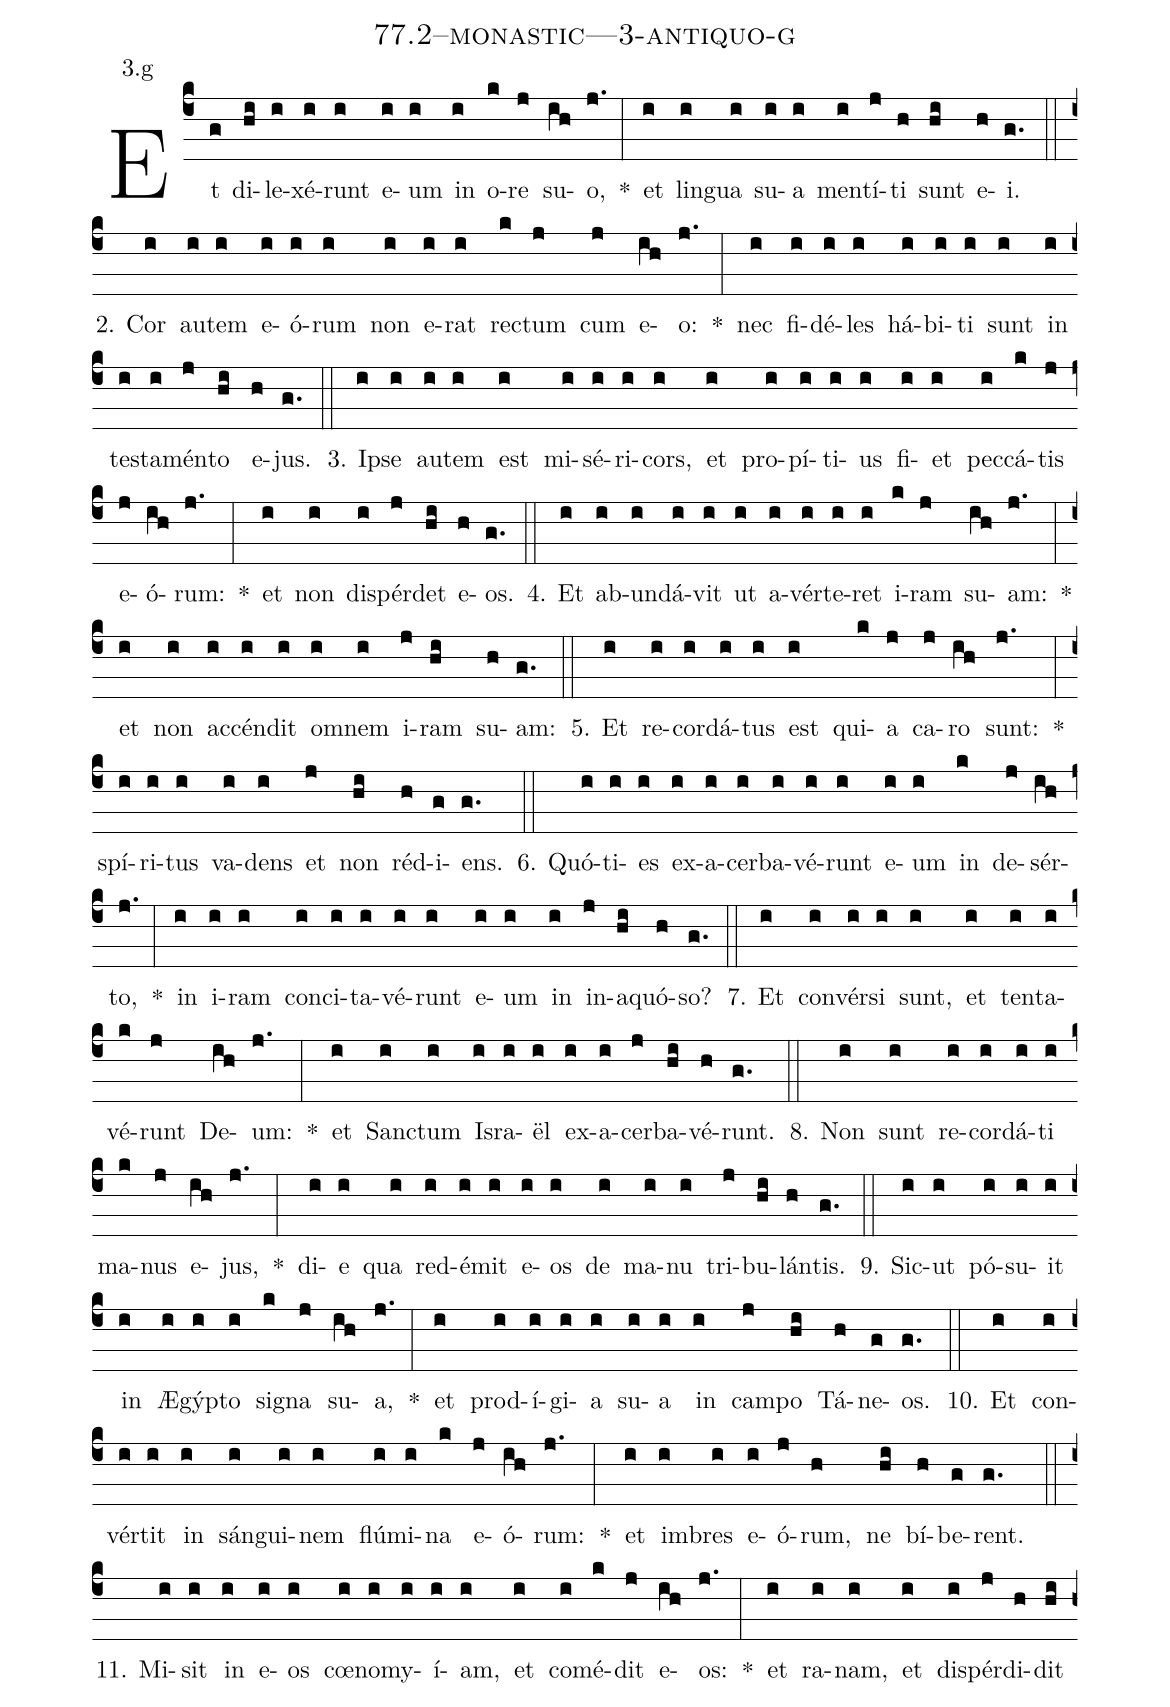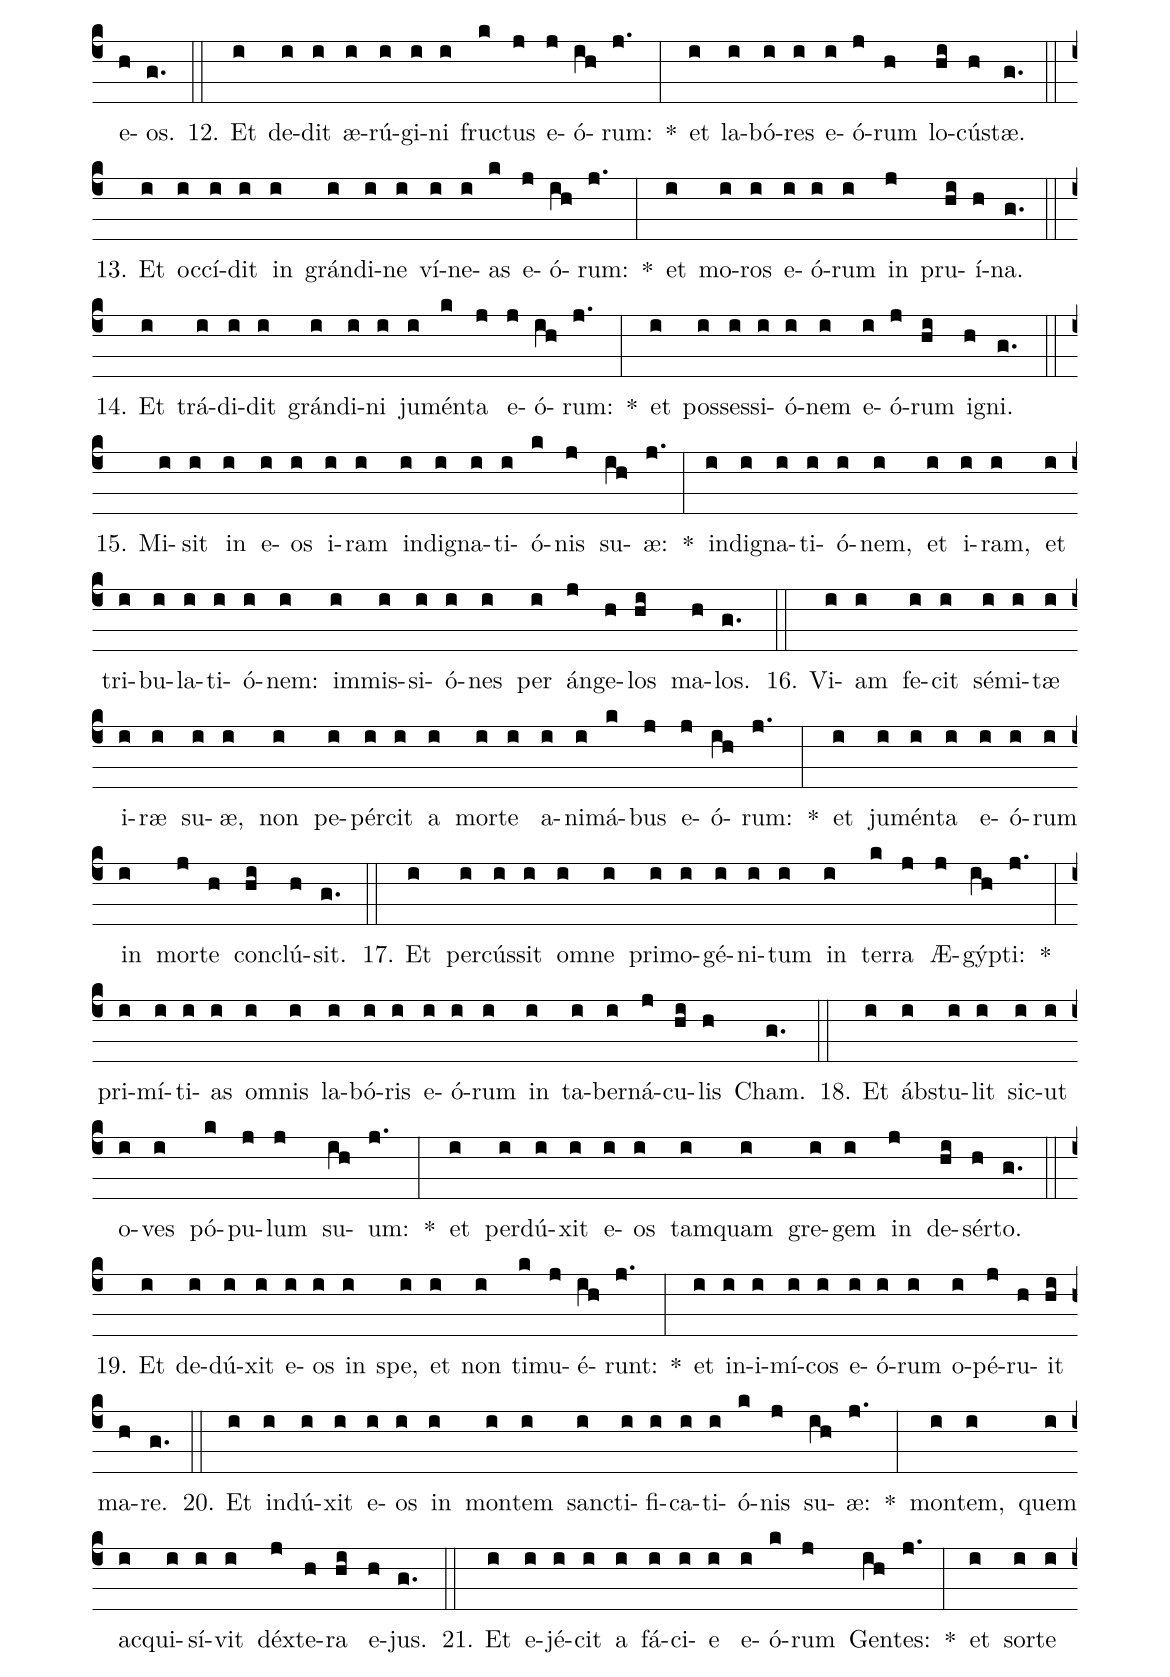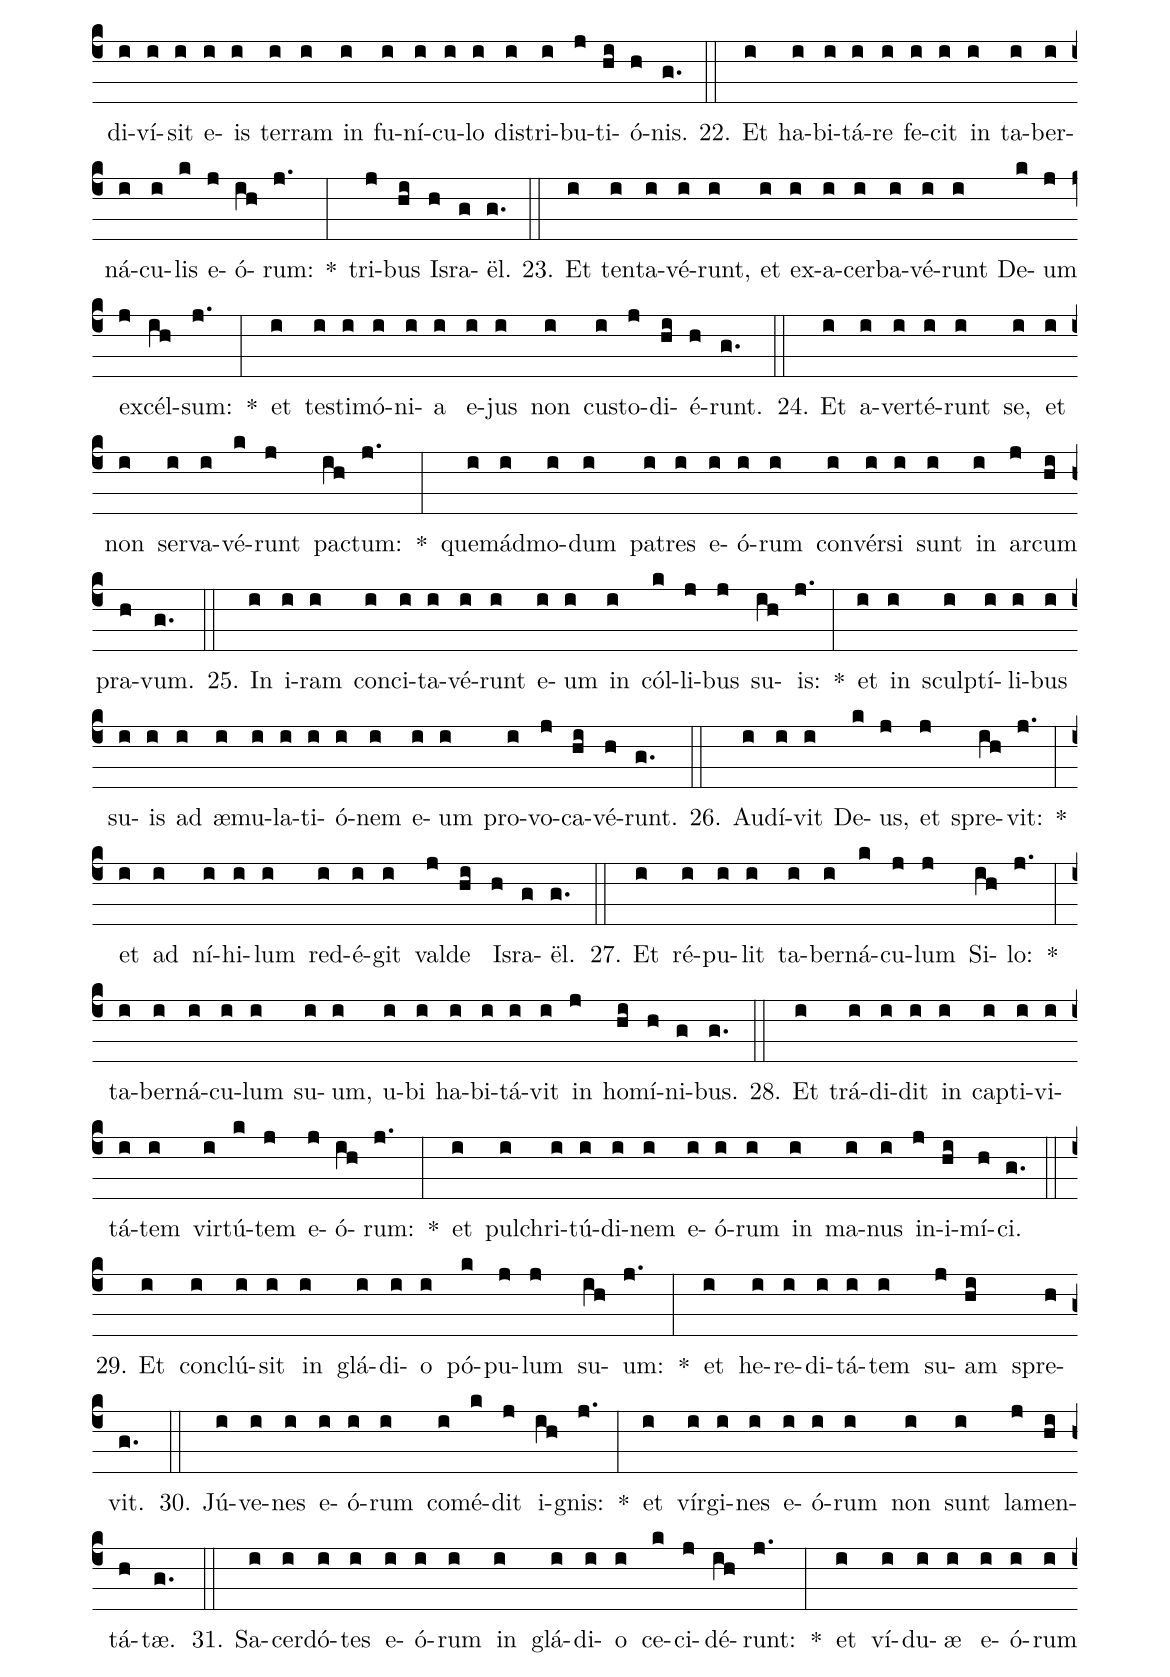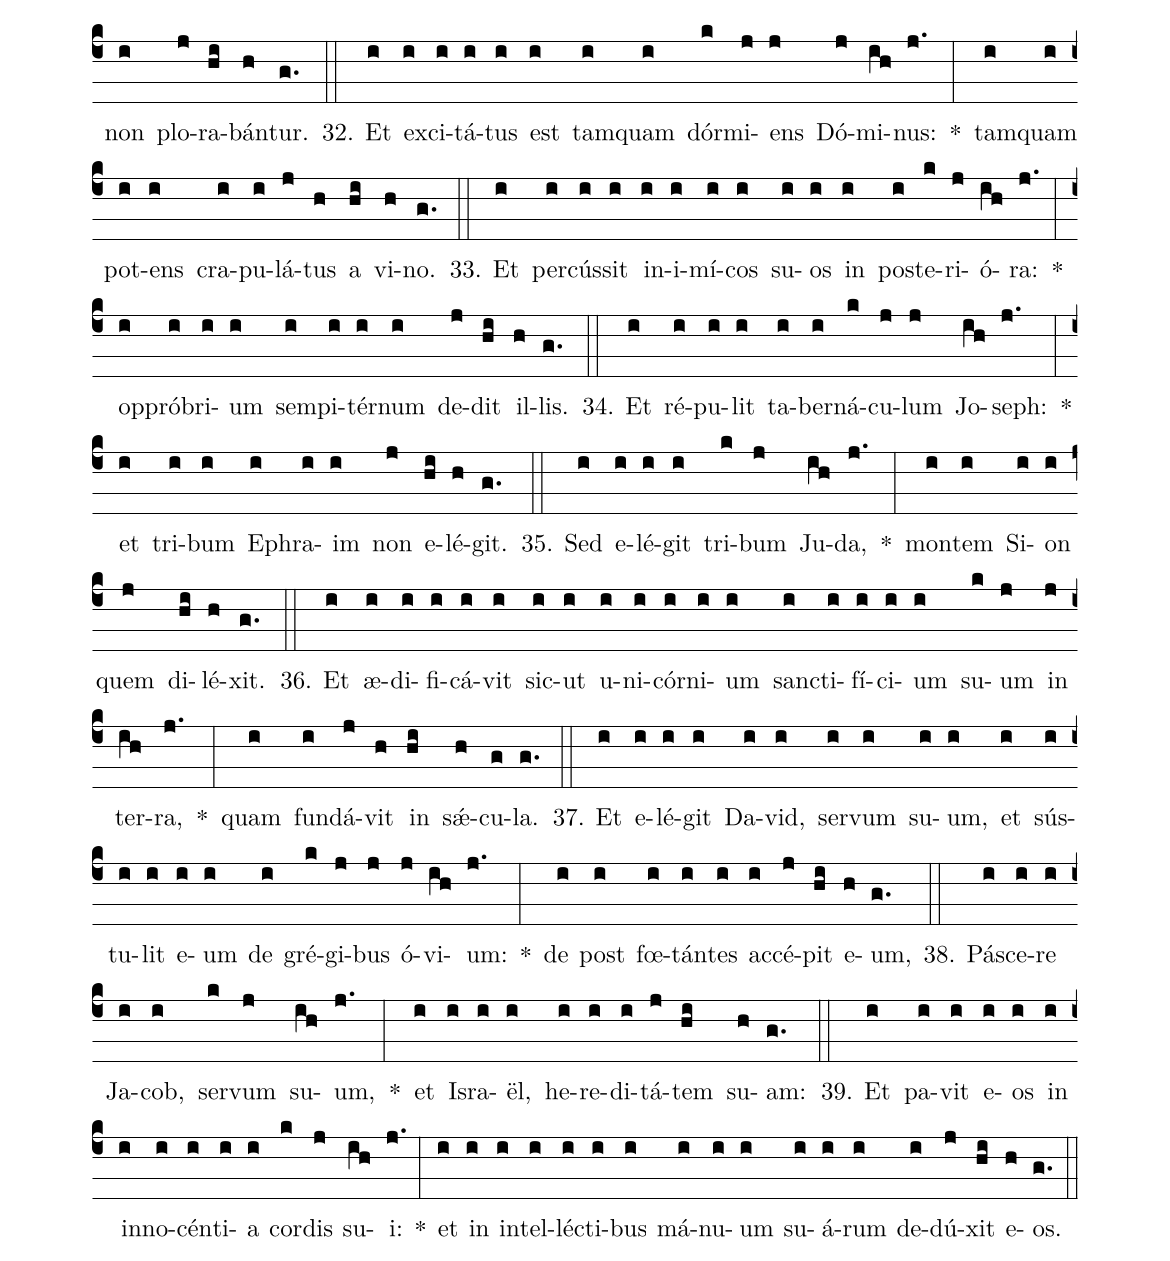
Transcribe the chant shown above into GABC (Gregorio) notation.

name: 77.2--monastic---3-antiquo-g;
annotation: 3.g;
%%
(c4)Et(g) di(hi)le(i)xé(i)runt(i) e(i)um(i) in(i) o(k)re(j) su(ih)o,(j.) *(:) et(i) lin(i)gua(i) su(i)a(i) men(i)tí(j)ti(h) sunt(hi) e(h)i.(g.) (::)
2. Cor(i) au(i)tem(i) e(i)ó(i)rum(i) non(i) e(i)rat(i) rec(k)tum(j) cum(j) e(ih)o:(j.) *(:) nec(i) fi(i)dé(i)les(i) há(i)bi(i)ti(i) sunt(i) in(i) tes(i)ta(i)mén(j)to(hi) e(h)jus.(g.) (::)
3. Ip(i)se(i) au(i)tem(i) est(i) mi(i)sé(i)ri(i)cors,(i) et(i) pro(i)pí(i)ti(i)us(i) fi(i)et(i) pec(i)cá(k)tis(j) e(j)ó(ih)rum:(j.) *(:) et(i) non(i) dis(i)pér(j)det(hi) e(h)os.(g.) (::)
4. Et(i) ab(i)un(i)dá(i)vit(i) ut(i) a(i)vér(i)te(i)ret(i) i(k)ram(j) su(ih)am:(j.) *(:) et(i) non(i) ac(i)cén(i)dit(i) om(i)nem(i) i(j)ram(hi) su(h)am:(g.) (::)
5. Et(i) re(i)cor(i)dá(i)tus(i) est(i) qui(k)a(j) ca(j)ro(ih) sunt:(j.) *(:) spí(i)ri(i)tus(i) va(i)dens(i) et(j) non(hi) réd(h)i(g)ens.(g.) (::)
6. Quó(i)ti(i)es(i) ex(i)a(i)cer(i)ba(i)vé(i)runt(i) e(i)um(i) in(k) de(j)sér(ih)to,(j.) *(:) in(i) i(i)ram(i) con(i)ci(i)ta(i)vé(i)runt(i) e(i)um(i) in(i) in(j)a(hi)quó(h)so?(g.) (::)
7. Et(i) con(i)vér(i)si(i) sunt,(i) et(i) ten(i)ta(i)vé(k)runt(j) De(ih)um:(j.) *(:) et(i) Sanc(i)tum(i) Is(i)ra(i)ël(i) ex(i)a(i)cer(j)ba(hi)vé(h)runt.(g.) (::)
8. Non(i) sunt(i) re(i)cor(i)dá(i)ti(i) ma(k)nus(j) e(ih)jus,(j.) *(:) di(i)e(i) qua(i) red(i)é(i)mit(i) e(i)os(i) de(i) ma(i)nu(i) tri(j)bu(hi)lán(h)tis.(g.) (::)
9. Sic(i)ut(i) pó(i)su(i)it(i) in(i) Æ(i)gýp(i)to(i) si(k)gna(j) su(ih)a,(j.) *(:) et(i) prod(i)í(i)gi(i)a(i) su(i)a(i) in(i) cam(j)po(hi) Tá(h)ne(g)os.(g.) (::)
10. Et(i) con(i)vér(i)tit(i) in(i) sán(i)gui(i)nem(i) flú(i)mi(i)na(k) e(j)ó(ih)rum:(j.) *(:) et(i) im(i)bres(i) e(i)ó(j)rum,(h) ne(hi) bí(h)be(g)rent.(g.) (::)
11. Mi(i)sit(i) in(i) e(i)os(i) cœ(i)no(i)my(i)í(i)am,(i) et(i) com(i)é(k)dit(j) e(ih)os:(j.) *(:) et(i) ra(i)nam,(i) et(i) dis(i)pér(j)di(h)dit(hi) e(h)os.(g.) (::)
12. Et(i) de(i)dit(i) æ(i)rú(i)gi(i)ni(i) fruc(k)tus(j) e(j)ó(ih)rum:(j.) *(:) et(i) la(i)bó(i)res(i) e(i)ó(j)rum(h) lo(hi)cús(h)tæ.(g.) (::)
13. Et(i) oc(i)cí(i)dit(i) in(i) grán(i)di(i)ne(i) ví(i)ne(i)as(k) e(j)ó(ih)rum:(j.) *(:) et(i) mo(i)ros(i) e(i)ó(i)rum(i) in(j) pru(hi)í(h)na.(g.) (::)
14. Et(i) trá(i)di(i)dit(i) grán(i)di(i)ni(i) ju(i)mén(k)ta(j) e(j)ó(ih)rum:(j.) *(:) et(i) pos(i)ses(i)si(i)ó(i)nem(i) e(i)ó(j)rum(hi) i(h)gni.(g.) (::)
15. Mi(i)sit(i) in(i) e(i)os(i) i(i)ram(i) in(i)di(i)gna(i)ti(i)ó(k)nis(j) su(ih)æ:(j.) *(:) in(i)di(i)gna(i)ti(i)ó(i)nem,(i) et(i) i(i)ram,(i) et(i) tri(i)bu(i)la(i)ti(i)ó(i)nem:(i) im(i)mis(i)si(i)ó(i)nes(i) per(i) án(j)ge(h)los(hi) ma(h)los.(g.) (::)
16. Vi(i)am(i) fe(i)cit(i) sé(i)mi(i)tæ(i) i(i)ræ(i) su(i)æ,(i) non(i) pe(i)pér(i)cit(i) a(i) mor(i)te(i) a(i)ni(i)má(k)bus(j) e(j)ó(ih)rum:(j.) *(:) et(i) ju(i)mén(i)ta(i) e(i)ó(i)rum(i) in(i) mor(j)te(h) con(hi)clú(h)sit.(g.) (::)
17. Et(i) per(i)cús(i)sit(i) om(i)ne(i) pri(i)mo(i)gé(i)ni(i)tum(i) in(i) ter(k)ra(j) Æ(j)gýp(ih)ti:(j.) *(:) pri(i)mí(i)ti(i)as(i) om(i)nis(i) la(i)bó(i)ris(i) e(i)ó(i)rum(i) in(i) ta(i)ber(i)ná(j)cu(hi)lis(h) Cham.(g.) (::)
18. Et(i) ábs(i)tu(i)lit(i) sic(i)ut(i) o(i)ves(i) pó(k)pu(j)lum(j) su(ih)um:(j.) *(:) et(i) per(i)dú(i)xit(i) e(i)os(i) tam(i)quam(i) gre(i)gem(i) in(j) de(hi)sér(h)to.(g.) (::)
19. Et(i) de(i)dú(i)xit(i) e(i)os(i) in(i) spe,(i) et(i) non(i) ti(k)mu(j)é(ih)runt:(j.) *(:) et(i) in(i)i(i)mí(i)cos(i) e(i)ó(i)rum(i) o(i)pé(j)ru(h)it(hi) ma(h)re.(g.) (::)
20. Et(i) in(i)dú(i)xit(i) e(i)os(i) in(i) mon(i)tem(i) sanc(i)ti(i)fi(i)ca(i)ti(i)ó(k)nis(j) su(ih)æ:(j.) *(:) mon(i)tem,(i) quem(i) ac(i)qui(i)sí(i)vit(i) déx(j)te(h)ra(hi) e(h)jus.(g.) (::)
21. Et(i) e(i)jé(i)cit(i) a(i) fá(i)ci(i)e(i) e(i)ó(k)rum(j) Gen(ih)tes:(j.) *(:) et(i) sor(i)te(i) di(i)ví(i)sit(i) e(i)is(i) ter(i)ram(i) in(i) fu(i)ní(i)cu(i)lo(i) dis(i)tri(i)bu(j)ti(hi)ó(h)nis.(g.) (::)
22. Et(i) ha(i)bi(i)tá(i)re(i) fe(i)cit(i) in(i) ta(i)ber(i)ná(i)cu(i)lis(k) e(j)ó(ih)rum:(j.) *(:) tri(j)bus(hi) Is(h)ra(g)ël.(g.) (::)
23. Et(i) ten(i)ta(i)vé(i)runt,(i) et(i) ex(i)a(i)cer(i)ba(i)vé(i)runt(i) De(k)um(j) ex(j)cél(ih)sum:(j.) *(:) et(i) tes(i)ti(i)mó(i)ni(i)a(i) e(i)jus(i) non(i) cus(i)to(j)di(hi)é(h)runt.(g.) (::)
24. Et(i) a(i)ver(i)té(i)runt(i) se,(i) et(i) non(i) ser(i)va(i)vé(k)runt(j) pac(ih)tum:(j.) *(:) quem(i)ád(i)mo(i)dum(i) pa(i)tres(i) e(i)ó(i)rum(i) con(i)vér(i)si(i) sunt(i) in(i) ar(j)cum(hi) pra(h)vum.(g.) (::)
25. In(i) i(i)ram(i) con(i)ci(i)ta(i)vé(i)runt(i) e(i)um(i) in(i) cól(k)li(j)bus(j) su(ih)is:(j.) *(:) et(i) in(i) sculp(i)tí(i)li(i)bus(i) su(i)is(i) ad(i) æ(i)mu(i)la(i)ti(i)ó(i)nem(i) e(i)um(i) pro(i)vo(j)ca(hi)vé(h)runt.(g.) (::)
26. Au(i)dí(i)vit(i) De(k)us,(j) et(j) spre(ih)vit:(j.) *(:) et(i) ad(i) ní(i)hi(i)lum(i) red(i)é(i)git(i) val(j)de(hi) Is(h)ra(g)ël.(g.) (::)
27. Et(i) ré(i)pu(i)lit(i) ta(i)ber(i)ná(k)cu(j)lum(j) Si(ih)lo:(j.) *(:) ta(i)ber(i)ná(i)cu(i)lum(i) su(i)um,(i) u(i)bi(i) ha(i)bi(i)tá(i)vit(i) in(j) ho(hi)mí(h)ni(g)bus.(g.) (::)
28. Et(i) trá(i)di(i)dit(i) in(i) cap(i)ti(i)vi(i)tá(i)tem(i) vir(i)tú(k)tem(j) e(j)ó(ih)rum:(j.) *(:) et(i) pul(i)chri(i)tú(i)di(i)nem(i) e(i)ó(i)rum(i) in(i) ma(i)nus(i) in(j)i(hi)mí(h)ci.(g.) (::)
29. Et(i) con(i)clú(i)sit(i) in(i) glá(i)di(i)o(i) pó(k)pu(j)lum(j) su(ih)um:(j.) *(:) et(i) he(i)re(i)di(i)tá(i)tem(i) su(j)am(hi) spre(h)vit.(g.) (::)
30. Jú(i)ve(i)nes(i) e(i)ó(i)rum(i) com(i)é(k)dit(j) i(ih)gnis:(j.) *(:) et(i) vír(i)gi(i)nes(i) e(i)ó(i)rum(i) non(i) sunt(i) la(j)men(hi)tá(h)tæ.(g.) (::)
31. Sa(i)cer(i)dó(i)tes(i) e(i)ó(i)rum(i) in(i) glá(i)di(i)o(i) ce(k)ci(j)dé(ih)runt:(j.) *(:) et(i) ví(i)du(i)æ(i) e(i)ó(i)rum(i) non(i) plo(j)ra(hi)bán(h)tur.(g.) (::)
32. Et(i) ex(i)ci(i)tá(i)tus(i) est(i) tam(i)quam(i) dór(k)mi(j)ens(j) Dó(j)mi(ih)nus:(j.) *(:) tam(i)quam(i) pot(i)ens(i) cra(i)pu(i)lá(j)tus(h) a(hi) vi(h)no.(g.) (::)
33. Et(i) per(i)cús(i)sit(i) in(i)i(i)mí(i)cos(i) su(i)os(i) in(i) post(i)e(k)ri(j)ó(ih)ra:(j.) *(:) op(i)pró(i)bri(i)um(i) sem(i)pi(i)tér(i)num(i) de(j)dit(hi) il(h)lis.(g.) (::)
34. Et(i) ré(i)pu(i)lit(i) ta(i)ber(i)ná(k)cu(j)lum(j) Jo(ih)seph:(j.) *(:) et(i) tri(i)bum(i) E(i)phra(i)im(i) non(j) e(hi)lé(h)git.(g.) (::)
35. Sed(i) e(i)lé(i)git(i) tri(k)bum(j) Ju(ih)da,(j.) *(:) mon(i)tem(i) Si(i)on(i) quem(j) di(hi)lé(h)xit.(g.) (::)
36. Et(i) æ(i)di(i)fi(i)cá(i)vit(i) sic(i)ut(i) u(i)ni(i)cór(i)ni(i)um(i) sanc(i)ti(i)fí(i)ci(i)um(i) su(k)um(j) in(j) ter(ih)ra,(j.) *(:) quam(i) fun(i)dá(j)vit(h) in(hi) sǽ(h)cu(g)la.(g.) (::)
37. Et(i) e(i)lé(i)git(i) Da(i)vid,(i) ser(i)vum(i) su(i)um,(i) et(i) sús(i)tu(i)lit(i) e(i)um(i) de(i) gré(k)gi(j)bus(j) ó(j)vi(ih)um:(j.) *(:) de(i) post(i) fœ(i)tán(i)tes(i) ac(i)cé(j)pit(hi) e(h)um,(g.) (::)
38. Pá(i)sce(i)re(i) Ja(i)cob,(i) ser(k)vum(j) su(ih)um,(j.) *(:) et(i) Is(i)ra(i)ël,(i) he(i)re(i)di(i)tá(j)tem(hi) su(h)am:(g.) (::)
39. Et(i) pa(i)vit(i) e(i)os(i) in(i) in(i)no(i)cén(i)ti(i)a(i) cor(k)dis(j) su(ih)i:(j.) *(:) et(i) in(i) in(i)tel(i)léc(i)ti(i)bus(i) má(i)nu(i)um(i) su(i)á(i)rum(i) de(i)dú(j)xit(hi) e(h)os.(g.) (::)
